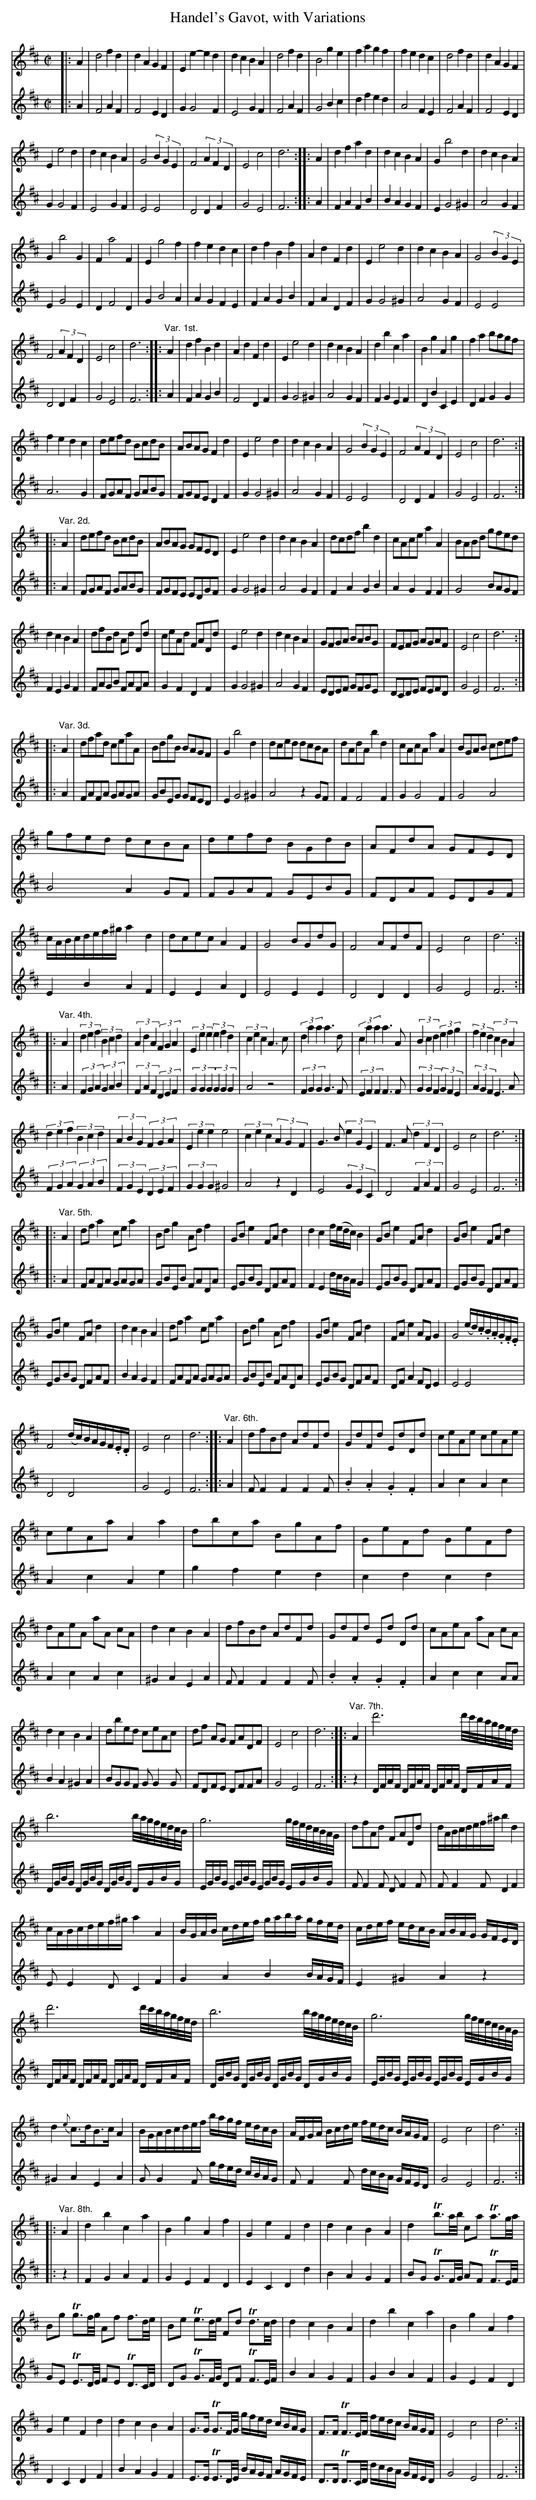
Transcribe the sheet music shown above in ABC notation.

X:1
T:Handel's Gavot, with Variations
M:C|
L:1/4
Q:1/2=80
K:D
V:1
|:A|d2fd|dAGF|Ee-ed|dcBA|d2fd|B2ge|fagf|fedc|d2fd|dAGF|
Ee2d|dcBA|G2(3BGE|F2(3AFD|E2c2|d3::A|dfad|dcBA|Gb2d|dcBA|
Gb2G|Fa2F|Eg2f|fedc|dfBf|AdFd|Ee2d|dcBA|G2(3BGE|
F2(3AFD|E2c2|d3::"^Var. 1st."A|dfBd|AdFd|Ee2d|dcBA|dbca|BgAg|fab/a/g/f/|
fedc|d/e/f/d/ B/c/d/B/|A/B/A/G/ Fd|Ee2d|dcBA|G2(3BGE|F2(3AFD|E2c2|d3::
[L:1/8]"^Var. 2d."A2|defd BcdB|ABAG GFED|E2e4d2|d2c2B2A2|dcdf b2d2|cAce a2A2|BABd gfed|
d2c2B2A2|dfBd Ad Dd|ceAd FADd|E2e4d2|d2c2B2A2|GFGA BABG|FEFG AGAF|E4 c4|d6::
"^Var. 3d."A2|dfad ceaA|BdgB BAGF|G2b4d2|dced dcBA|dAdA b2d2|cAcA a2A2|BGAB cdef|
gfed dcBA|defd BGdB|AFdA GFED|c/A/B/c/d/e/f/^g/ a2 d2|dcec A2F2|G4 BGdG|F4 AFdF|E4c4|d6::
[L:1/4]"^Var. 4th."A|(3def (3Bcd|(3AdA (3FGA|(3Eee (3efd|(3cec A>c|(3daa a>d|(3 caa a>A|(3Bcd (3efg|(3fed (3cBA|
(3def (3Bcd|(3ABG (3FGA|(3Eee e2|(3cec (3AGF|G>B (3eGE|F>A (3dFD|E2 c2|d3::
[L:1/8]"^Var. 5th."A2|dfa2 cea2|Bdg2 Adf2|GBe2 FAd2|d2c2 f/(e/d/c/)B2|GBe2 FAd2|GBe2 FAd2|
GBe2 FAd2|d2c2B2A2|dfa2 cea2|Bdg2 Adf2|GBe2 FAd2|FAe2 AFG2|G4 (e/d/).c/.B/.A/.G/.F/.E/|
F4 (d/c/)B/A/G/F/.E/.D/|E4 c4|d6::"^Var. 6th."A2|dfBd AdFd|GdFd EdDd|ceAe ceAe|
ceAa A2a2|dbca BgAf|GeFd GeFd|dAeA aA cA|d2c2B2A2|dfBd AdFd|GdFd Ed Dd|cAeA aA cA|
d2c2B2A2|dbed ceAc|df AG FADF|E4 c4|d6::[L:1/32]"^Var. 7th."A8|d'24 d'c'bagfed|
b24 bagfedcB|g24 gfedcBAG|[L:1/16]d2f2A2d2 F2A2D2d2|dABcdef^a b4d4|
cABcdef^g a4A4|BGAB cdef gaba gfed|cdef edcB ABAG GFED|
[L:1/32]d'24 d'c'bagfed|b24 bagfedcB|g24 gfedcBAG|
[L:1/16]d4 {e}c3dB3c A4|BGABcdef bagf edcB|AFGA Bcde fedc BAGF|E8 c8|d12::
[L:1/4]"^Var. 8th."A|dbca|BgAf|GeFd|dcBA|[L:1/16]d4 Tb3a/b/ c2a2 Ta3g/a/|
B2g2 Tg3f/g/ A2f2 f3d/e/|B2e2 Te3d/e/ F2d2 Td3c/d/|[L:1/4]dcBA|dbca|BgAf|
GeFd|dcBA|[L:1/16]G3G TG3F/G/ gfed cBAG|F3F TF3E/F/ fedc BAGF|E8 c8|d12:|
V:2
L:1/4
|:A|F2AF|F2ED|GG2F|E2GF|F2AF|G2Bc|dfed|A2FE|F2AF|F2ED|GG2F|E2GF|E2E2|
D2DF|G2E2|F3::A|FAFB|BAGF|EG2^G|A2GF|EG2E|DF2D|GB2A|AGFE|FAGB|
FADF|GG2^G|A2GF|E2E2|D2DF|G2E2|F3::A|FAGB|F2DF|GG2^G|A2GF|
FGEF|DBCE|DFGG|A3G|F/G/A/F/ G/A/B/G/|F/G/F/E/DF|GG2^G|A2GF|E2E2|D2DF|G2E2|F3::
[L:1/8]A2|FGAF GABG|FGFE EDGF|G2G4^G2|A4G2F2|F2A2G2B2|A2G2F2F2|G4 BAGF|F2E2G2F2|FAGB FAFA|
G2F2D2F2|G2G4^G2|A4G2F2|EDEF GFGE|DCDE FEFD|G4E4|F6::A2|FAFA GAGA|GBEG GFED|
E2G4^G2|A4 z2GF|F2F4F2|G2G4F2|G4A4|B4A2GF|FGAF GEBG|FDAF EDGF|
E2B2A2F2|E2E2A2D2|E4E2E2|D4D2D2|G4E4|F6::[L:1/4]A|(3FGA (3GAB|(3FAF (3DEF|(3GGG (3GGG|
A2 z2|(3FGG G>F|(3EFF F>F|(3GGF (3GFE|(3AGF E>A|(3FGA (3GAB|(3FGE (3DEF|(3GGG ^G2|
A2zD|E2 (3GEC|D2 (3FAF|G2E2|F3::[L:1/8]A2|FAFA GAGA|GBEB FADA|EGBG DFAF|F2E2 d/c/B/A/G2|
EGBG DFAF|EGBG DFAF|EGBG DFAF|B2A2G2F2|FAFA GAGA|GBEB FADA|EGBG DFAF|DFA2 FDE2|
E4 E4|D4 D4|G4 E4|F6::[L:1/4]A|F/FFFF/|.B.A.G.F|AcAc|AcAe|
gfed|cdcd|AcAc|^GAEA|F/FFFF/|.B.A.G.F|AccA/A/|
BA^GA|[L:1/8]BGGF GG2G|FDFE DFFA|G4 E4|F6::[L:1/16]z4|DFAF DFAF DFAF DFAF|DGBG DGBG DGBG DGBG|EGBG EGBG EGBG EGBG|
[L:1/4]F/FF/ D/FF/|F/FF/DF|E/ED/CF|GABB//A//G//F//|E^GAz|
[L:1/16]DFAF DFAF DFAF DFAF|DGBG DGBG DGBG DGBG|EGBG EGBG EGBG EGBG|^G4A4E4A4|G2G4F2 gfed cBAG|
F2F4F2 dcBA GFED|G8 E8|F12::[L:1/4]z|FGAF|GEFD|ECDd|BAGF|[L:1/16]B2G2 TG3F/G/ A2F2 TF3E/F/|G2E2 TE3D/E/ F2E2 TD3C/D/|
D2G2 TG3F/G/ D2F2 TF3E/F/|[L:1/4]BAGF|GBAF|GEFD|DCDF|BAGF|[L:1/16]E3E TE3D/E/ BAGF AGFE|D3D TD3C/D/ dcBA GFED|G8 E8|F12:|
